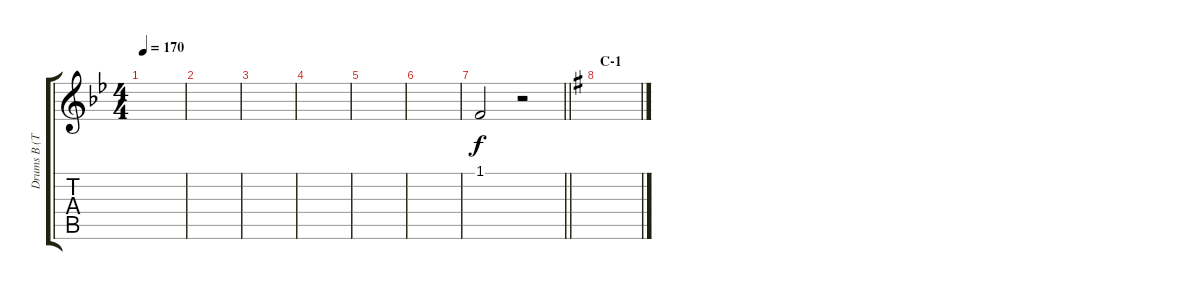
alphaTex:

\track ("Drums B (Tainaka Ritsu)" "Drums B (T") {instrument reversecymbal}
\staff {score tabs}
\tuning (E4 B3 G3 D3 A2 E2) {hide}
\ts (4 4)
\tempo 170
\clef g2
\ks bb
|
|
|
|
|
|
\barLineRight lightlight
1.1.2 r.2 |
\section ("" "C-1")
\ks g
